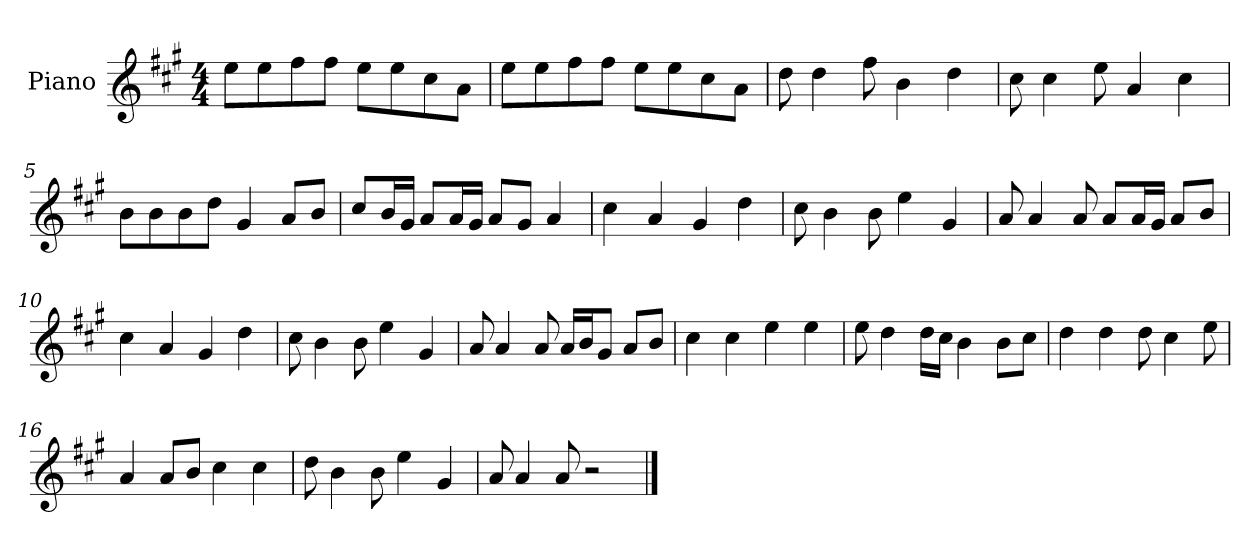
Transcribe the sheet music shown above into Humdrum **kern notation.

**kern
*part1
*staff1
*I"Piano
*I'P-no
*clefG2
*k[f#c#g#]
*M4/4
*MM90
=1
8ee\L
8ee\
8ff#\
8ff#\J
8ee\L
8ee\
8cc#\
8a\J
=2
8ee\L
8ee\
8ff#\
8ff#\J
8ee\L
8ee\
8cc#\
8a\J
=3
8dd\
4dd\
8ff#\
4b\
4dd\
=4
8cc#\
4cc#\
8ee\
4a/
4cc#\
=5
8b\L
8b\
8b\
8dd\J
4g#/
8a/L
8b/J
!!LO:LB:g=z
=6
8cc#/L
16b/L
16g#/JJ
8a/L
16a/L
16g#/JJ
8a/L
8g#/J
4a/
=7
4cc#\
4a/
4g#/
4dd\
=8
8cc#\
4b\
8b\
4ee\
4g#/
=9
8a/
4a/
8a/
8a/L
16a/L
16g#/JJ
8a/L
8b/J
=10
4cc#\
4a/
4g#/
4dd\
=11
8cc#\
4b\
8b\
4ee\
4g#/
!!LO:LB:g=z
=12
8a/
4a/
8a/
16a/LL
16b/J
8g#/J
8a/L
8b/J
=13
4cc#\
4cc#\
4ee\
4ee\
=14
8ee\
4dd\
16dd\LL
16cc#\JJ
4b\
8b\L
8cc#\J
=15
4dd\
4dd\
8dd\
4cc#\
8ee\
=16
4a/
8a/L
8b/J
4cc#\
4cc#\
=17
8dd\
4b\
8b\
4ee\
4g#/
!!LO:LB:g=z
=18
8a/
4a/
8a/
2r
==
*-
